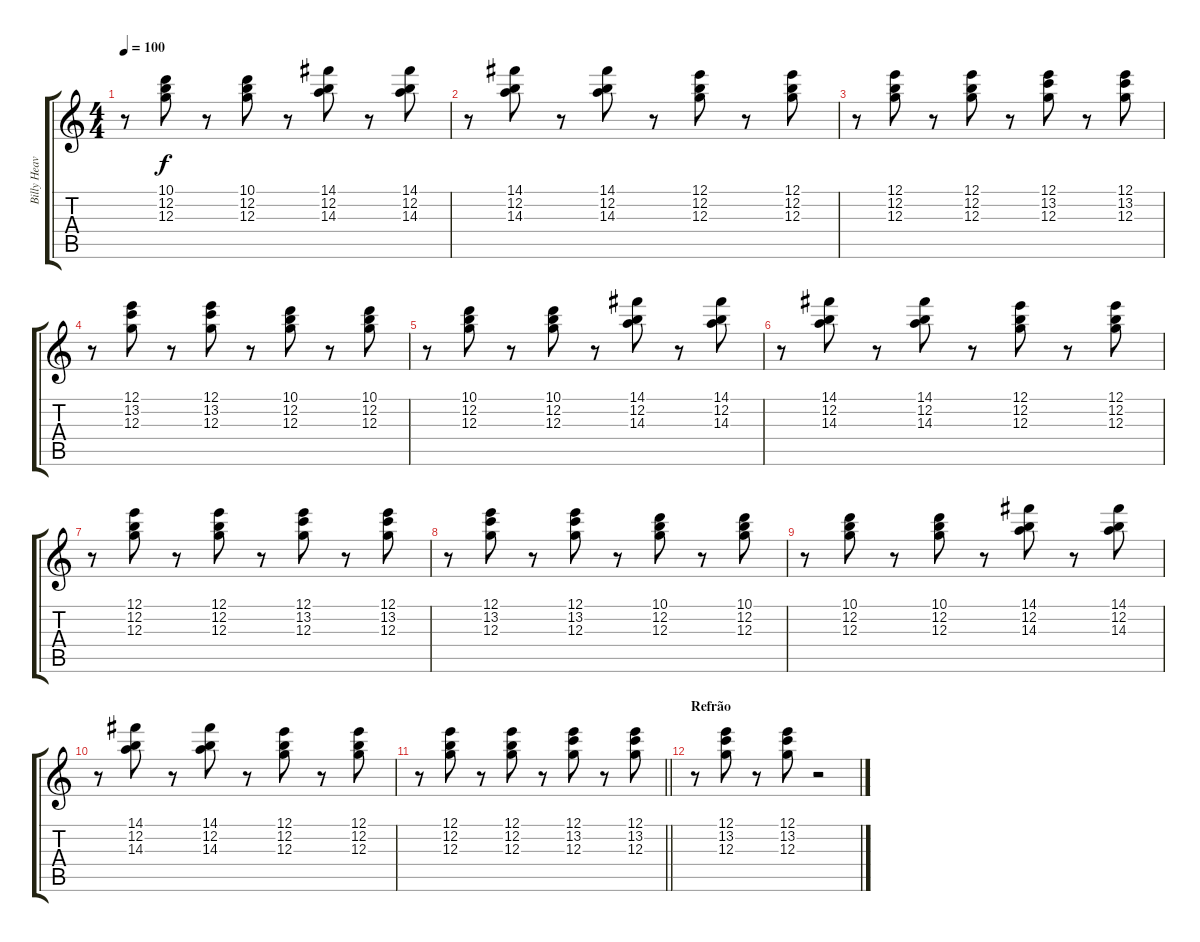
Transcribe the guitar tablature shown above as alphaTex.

\track ("Billy Heavy" "Billy Heav") {instrument overdrivenguitar}
\staff {score tabs}
\tuning (E4 B3 G3 D3 A2 E2) {hide}
\ts (4 4)
\tempo 100
\clef g2
\ks c
r.8{dy f} (10.1 12.2 12.3).8 r.8 (10.1 12.2 12.3).8 r.8 (14.1 12.2 14.3).8 r.8 (14.1 12.2 14.3).8 |
r.8 (14.1 12.2 14.3).8 r.8 (14.1 12.2 14.3).8 r.8 (12.1 12.2 12.3).8 r.8 (12.1 12.2 12.3).8 |
r.8 (12.1 12.2 12.3).8 r.8 (12.1 12.2 12.3).8 r.8 (12.1 13.2 12.3).8 r.8 (12.1 13.2 12.3).8 |
r.8 (12.1 13.2 12.3).8 r.8 (12.1 13.2 12.3).8 r.8 (10.1 12.2 12.3).8 r.8 (10.1 12.2 12.3).8 |
r.8 (10.1 12.2 12.3).8 r.8 (10.1 12.2 12.3).8 r.8 (14.1 12.2 14.3).8 r.8 (14.1 12.2 14.3).8 |
r.8 (14.1 12.2 14.3).8 r.8 (14.1 12.2 14.3).8 r.8 (12.1 12.2 12.3).8 r.8 (12.1 12.2 12.3).8 |
r.8 (12.1 12.2 12.3).8 r.8 (12.1 12.2 12.3).8 r.8 (12.1 13.2 12.3).8 r.8 (12.1 13.2 12.3).8 |
r.8 (12.1 13.2 12.3).8 r.8 (12.1 13.2 12.3).8 r.8 (10.1 12.2 12.3).8 r.8 (10.1 12.2 12.3).8 |
r.8 (10.1 12.2 12.3).8 r.8 (10.1 12.2 12.3).8 r.8 (14.1 12.2 14.3).8 r.8 (14.1 12.2 14.3).8 |
r.8 (14.1 12.2 14.3).8 r.8 (14.1 12.2 14.3).8 r.8 (12.1 12.2 12.3).8 r.8 (12.1 12.2 12.3).8 |
\barLineRight lightlight
r.8 (12.1 12.2 12.3).8 r.8 (12.1 12.2 12.3).8 r.8 (12.1 13.2 12.3).8 r.8 (12.1 13.2 12.3).8 |
\section ("" "Refrão")
r.8 (12.1 13.2 12.3).8 r.8 (12.1 13.2 12.3).8 r.2
